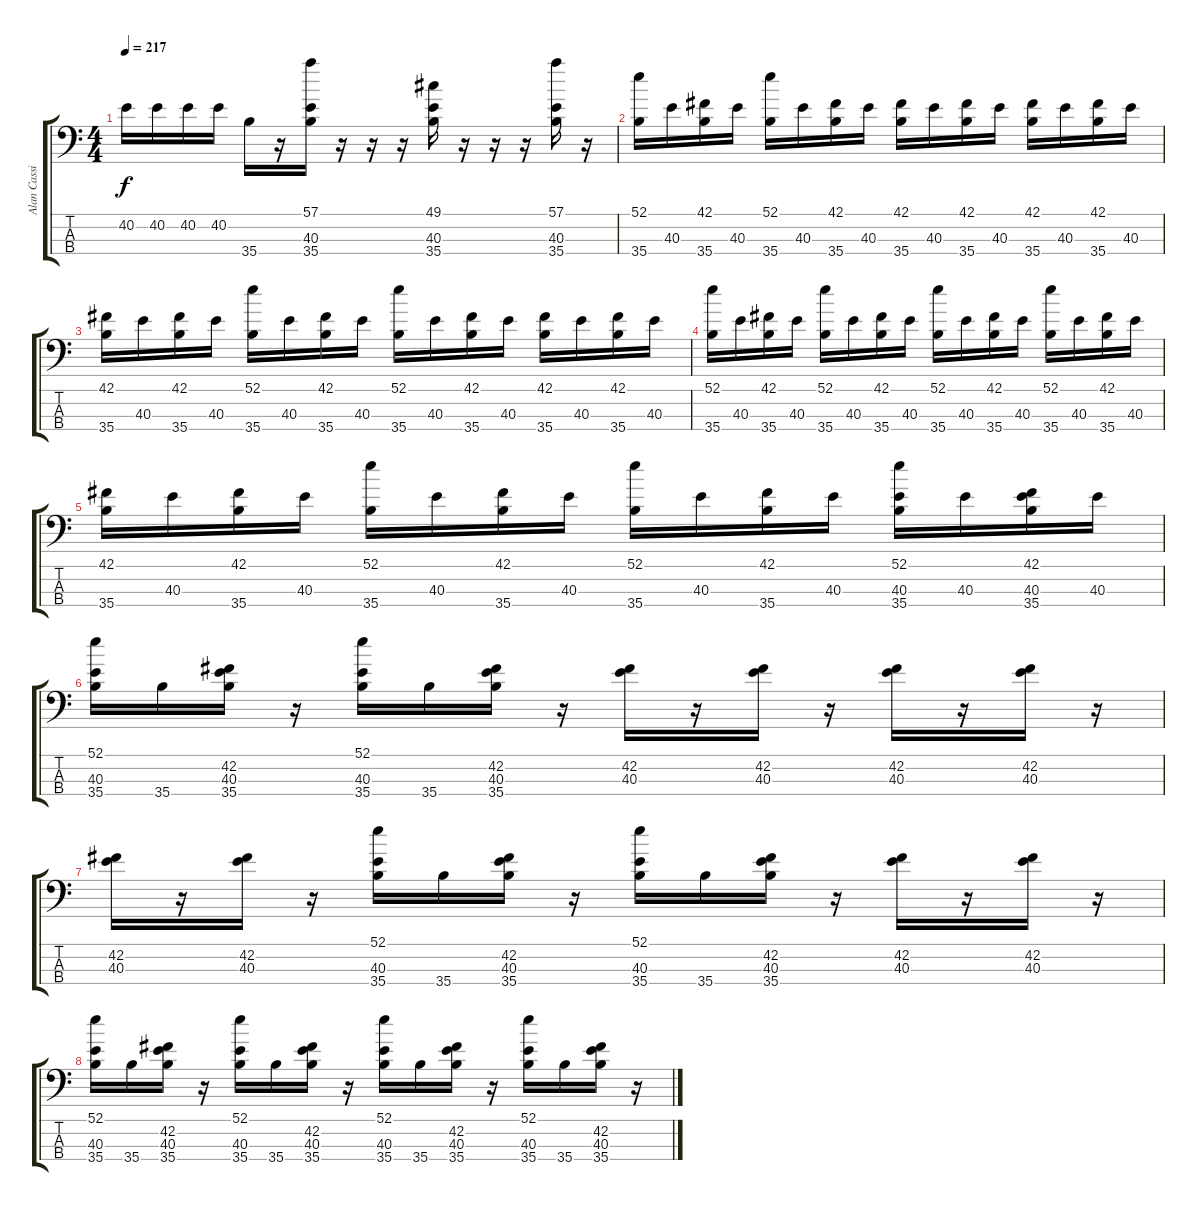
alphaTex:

\track ("Alan Cassidy (Drums)" "Alan Cassi") {instrument acousticgrandpiano}
\staff {score tabs}
\tuning (C-1 C-1 C-1 C-1) {hide}
\ts (4 4)
\tempo 217
\clef f4
\ks c
40.2.16{dy f} 40.2.16 40.2.16 40.2.16 35.4.16 r.16 (57.1 40.3 35.4).16 r.16 r.16 r.16 (49.1 40.3 35.4).16 r.16 r.16 r.16 (57.1 40.3 35.4).16 r.16 |
(52.1 35.4).16 40.3.16 (42.1 35.4).16 40.3.16 (52.1 35.4).16 40.3.16 (42.1 35.4).16 40.3.16 (42.1 35.4).16 40.3.16 (42.1 35.4).16 40.3.16 (42.1 35.4).16 40.3.16 (42.1 35.4).16 40.3.16 |
(42.1 35.4).16 40.3.16 (42.1 35.4).16 40.3.16 (52.1 35.4).16 40.3.16 (42.1 35.4).16 40.3.16 (52.1 35.4).16 40.3.16 (42.1 35.4).16 40.3.16 (42.1 35.4).16 40.3.16 (42.1 35.4).16 40.3.16 |
(52.1 35.4).16 40.3.16 (42.1 35.4).16 40.3.16 (52.1 35.4).16 40.3.16 (42.1 35.4).16 40.3.16 (52.1 35.4).16 40.3.16 (42.1 35.4).16 40.3.16 (52.1 35.4).16 40.3.16 (42.1 35.4).16 40.3.16 |
(42.1 35.4).16 40.3.16 (42.1 35.4).16 40.3.16 (52.1 35.4).16 40.3.16 (42.1 35.4).16 40.3.16 (52.1 35.4).16 40.3.16 (42.1 35.4).16 40.3.16 (52.1 40.3 35.4).16 40.3.16 (42.1 40.3 35.4).16 40.3.16 |
(52.1 40.3 35.4).16 35.4.16 (42.2 40.3 35.4).16 r.16 (52.1 40.3 35.4).16 35.4.16 (42.2 40.3 35.4).16 r.16 (42.2 40.3).16 r.16 (42.2 40.3).16 r.16 (42.2 40.3).16 r.16 (42.2 40.3).16 r.16 |
(42.2 40.3).16 r.16 (42.2 40.3).16 r.16 (52.1 40.3 35.4).16 35.4.16 (42.2 40.3 35.4).16 r.16 (52.1 40.3 35.4).16 35.4.16 (42.2 40.3 35.4).16 r.16 (42.2 40.3).16 r.16 (42.2 40.3).16 r.16 |
(52.1 40.3 35.4).16 35.4.16 (42.2 40.3 35.4).16 r.16 (52.1 40.3 35.4).16 35.4.16 (42.2 40.3 35.4).16 r.16 (52.1 40.3 35.4).16 35.4.16 (42.2 40.3 35.4).16 r.16 (52.1 40.3 35.4).16 35.4.16 (42.2 40.3 35.4).16 r.16
